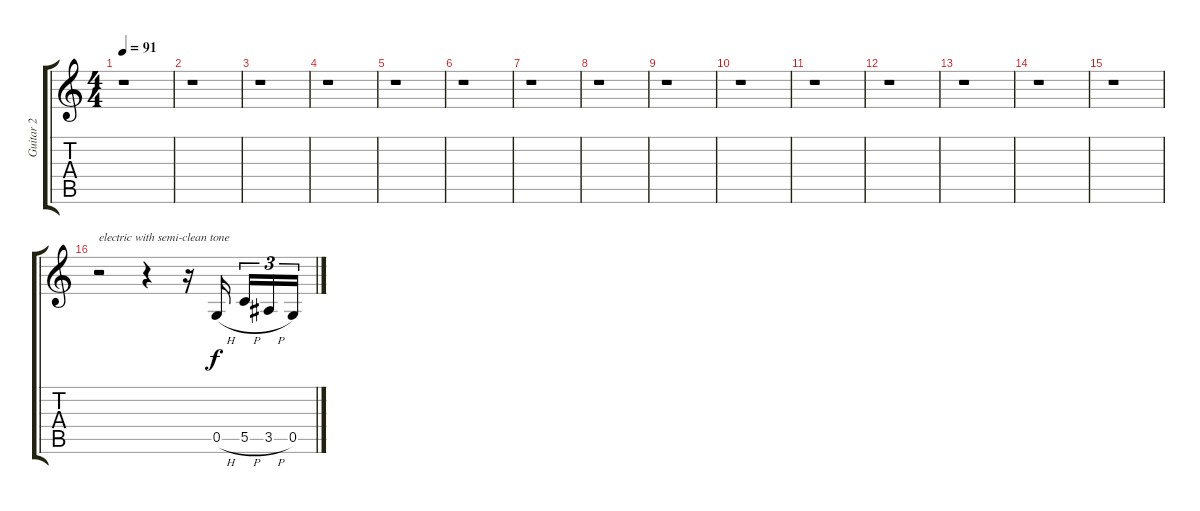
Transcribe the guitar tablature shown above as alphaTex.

\track ("Guitar 2" "Guitar 2") {instrument electricguitarclean}
\staff {score tabs}
\tuning (E4 G3 G3 C3 G2 C2) {hide}
\ts (4 4)
\tempo 91
\clef g2
\ks c
r.1{dy f instrument electricguitarclean} |
r.1 |
r.1 |
r.1 |
r.1 |
r.1 |
r.1 |
r.1 |
r.1 |
r.1 |
r.1 |
r.1 |
r.1 |
r.1 |
r.1 |
r.2{txt "electric with semi-clean tone"} r.4 r.16 0.5{h}.16 5.5{h}.16{tu (3 2)} 3.5{h}.16{tu (3 2)} 0.5.16{tu (3 2)}
